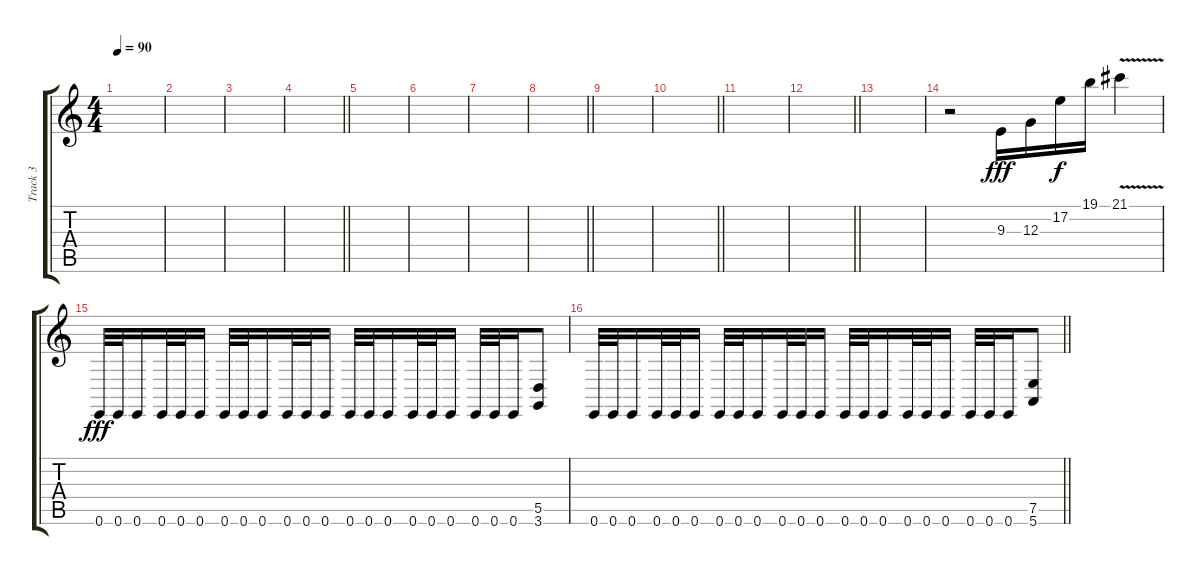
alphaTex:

\track ("Track 3" "Track 3") {instrument viola}
\staff {score tabs}
\tuning (E4 B3 G3 D3 A2 E2) {hide}
\ts (4 4)
\tempo 90
\clef g2
\ks c
|
|
|
\barLineRight lightlight
|
|
|
|
\barLineRight lightlight
|
|
\barLineRight lightlight
|
\section ("" "")
|
\barLineRight lightlight
|
|
r.2 9.3.16{dy fff} 12.3.16 17.2.16{dy f} 19.1.16 21.1{v}.4 |
0.6.32{dy fff} 0.6.32 0.6.16 0.6.32 0.6.32 0.6.16 0.6.32 0.6.32 0.6.16 0.6.32 0.6.32 0.6.16 0.6.32 0.6.32 0.6.16 0.6.32 0.6.32 0.6.16 0.6.32 0.6.32 0.6.16 (5.5 3.6).8 |
\barLineRight lightlight
0.6.32 0.6.32 0.6.16 0.6.32 0.6.32 0.6.16 0.6.32 0.6.32 0.6.16 0.6.32 0.6.32 0.6.16 0.6.32 0.6.32 0.6.16 0.6.32 0.6.32 0.6.16 0.6.32 0.6.32 0.6.16 (7.5 5.6).8
